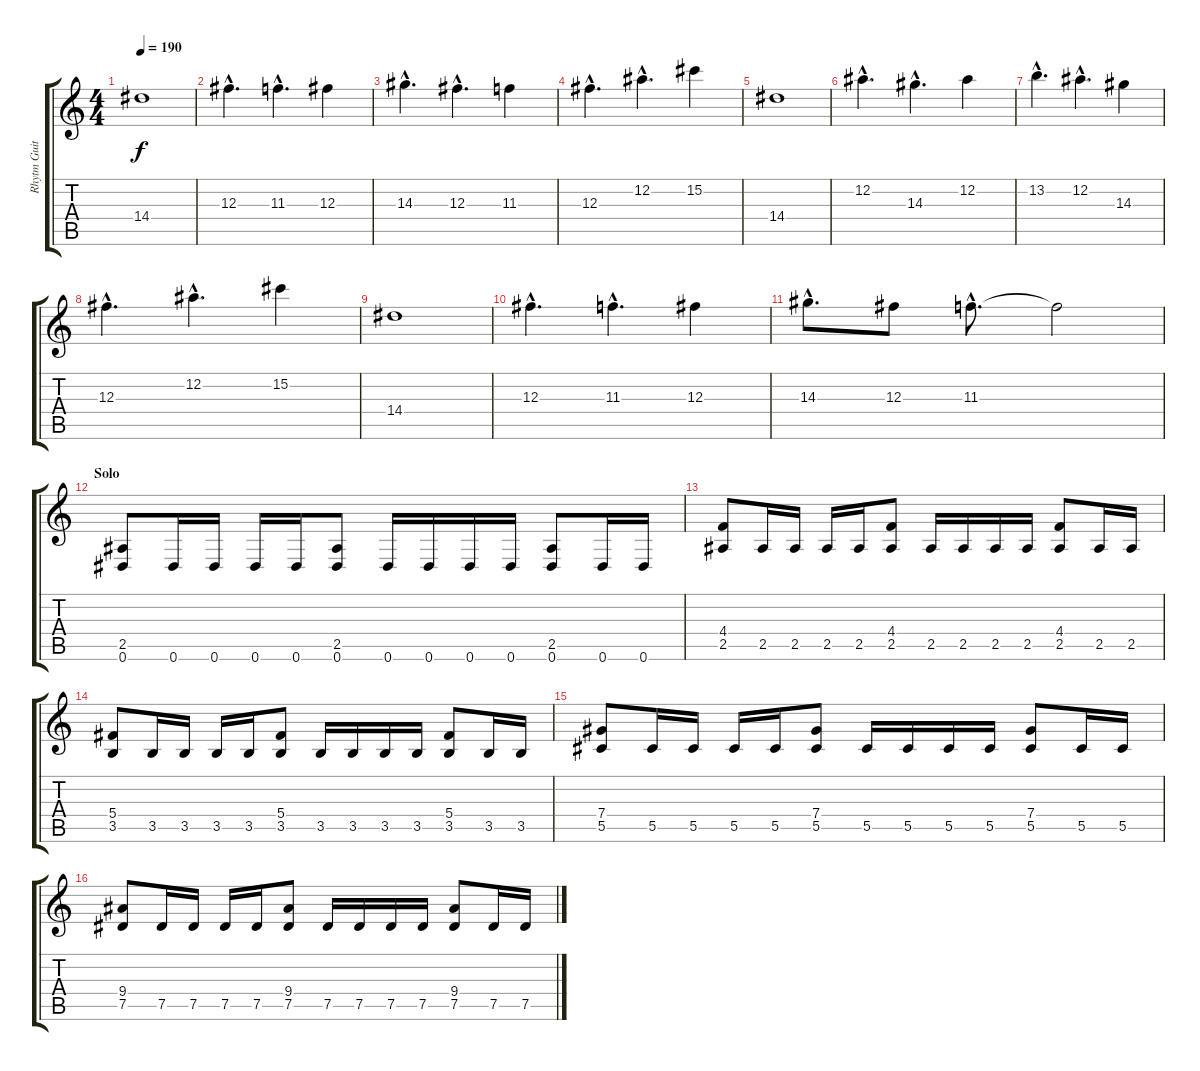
\track ("Rhytm Guitar" "Rhytm Guit") {instrument distortionguitar}
\staff {score tabs}
\tuning (Eb4 Bb3 Gb3 Db3 Ab2 Eb2) {hide}
\ts (4 4)
\tempo 190
\clef g2
\ks c
14.4.1{dy f} |
12.3{hac}.4{d} 11.3{hac}.4{d} 12.3.4 |
14.3{hac}.4{d} 12.3{hac}.4{d} 11.3.4 |
12.3{hac}.4{d} 12.2{hac}.4{d} 15.2.4 |
14.4.1 |
12.2{hac}.4{d} 14.3{hac}.4{d} 12.2.4 |
13.2{hac}.4{d} 12.2{hac}.4{d} 14.3.4 |
12.3{hac}.4{d} 12.2{hac}.4{d} 15.2.4 |
14.4.1 |
12.3{hac}.4{d} 11.3{hac}.4{d} 12.3.4 |
14.3{hac}.8{d} 12.3.8 11.3{hac}.8{d} 11.3{t}.2 |
\section ("" "Solo")
(2.5 0.6).8 0.6.16 0.6.16 0.6.16 0.6.16 (2.5 0.6).8 0.6.16 0.6.16 0.6.16 0.6.16 (2.5 0.6).8 0.6.16 0.6.16 |
(4.4 2.5).8 2.5.16 2.5.16 2.5.16 2.5.16 (4.4 2.5).8 2.5.16 2.5.16 2.5.16 2.5.16 (4.4 2.5).8 2.5.16 2.5.16 |
(5.4 3.5).8 3.5.16 3.5.16 3.5.16 3.5.16 (5.4 3.5).8 3.5.16 3.5.16 3.5.16 3.5.16 (5.4 3.5).8 3.5.16 3.5.16 |
(7.4 5.5).8 5.5.16 5.5.16 5.5.16 5.5.16 (7.4 5.5).8 5.5.16 5.5.16 5.5.16 5.5.16 (7.4 5.5).8 5.5.16 5.5.16 |
(9.4 7.5).8 7.5.16 7.5.16 7.5.16 7.5.16 (9.4 7.5).8 7.5.16 7.5.16 7.5.16 7.5.16 (9.4 7.5).8 7.5.16 7.5.16
